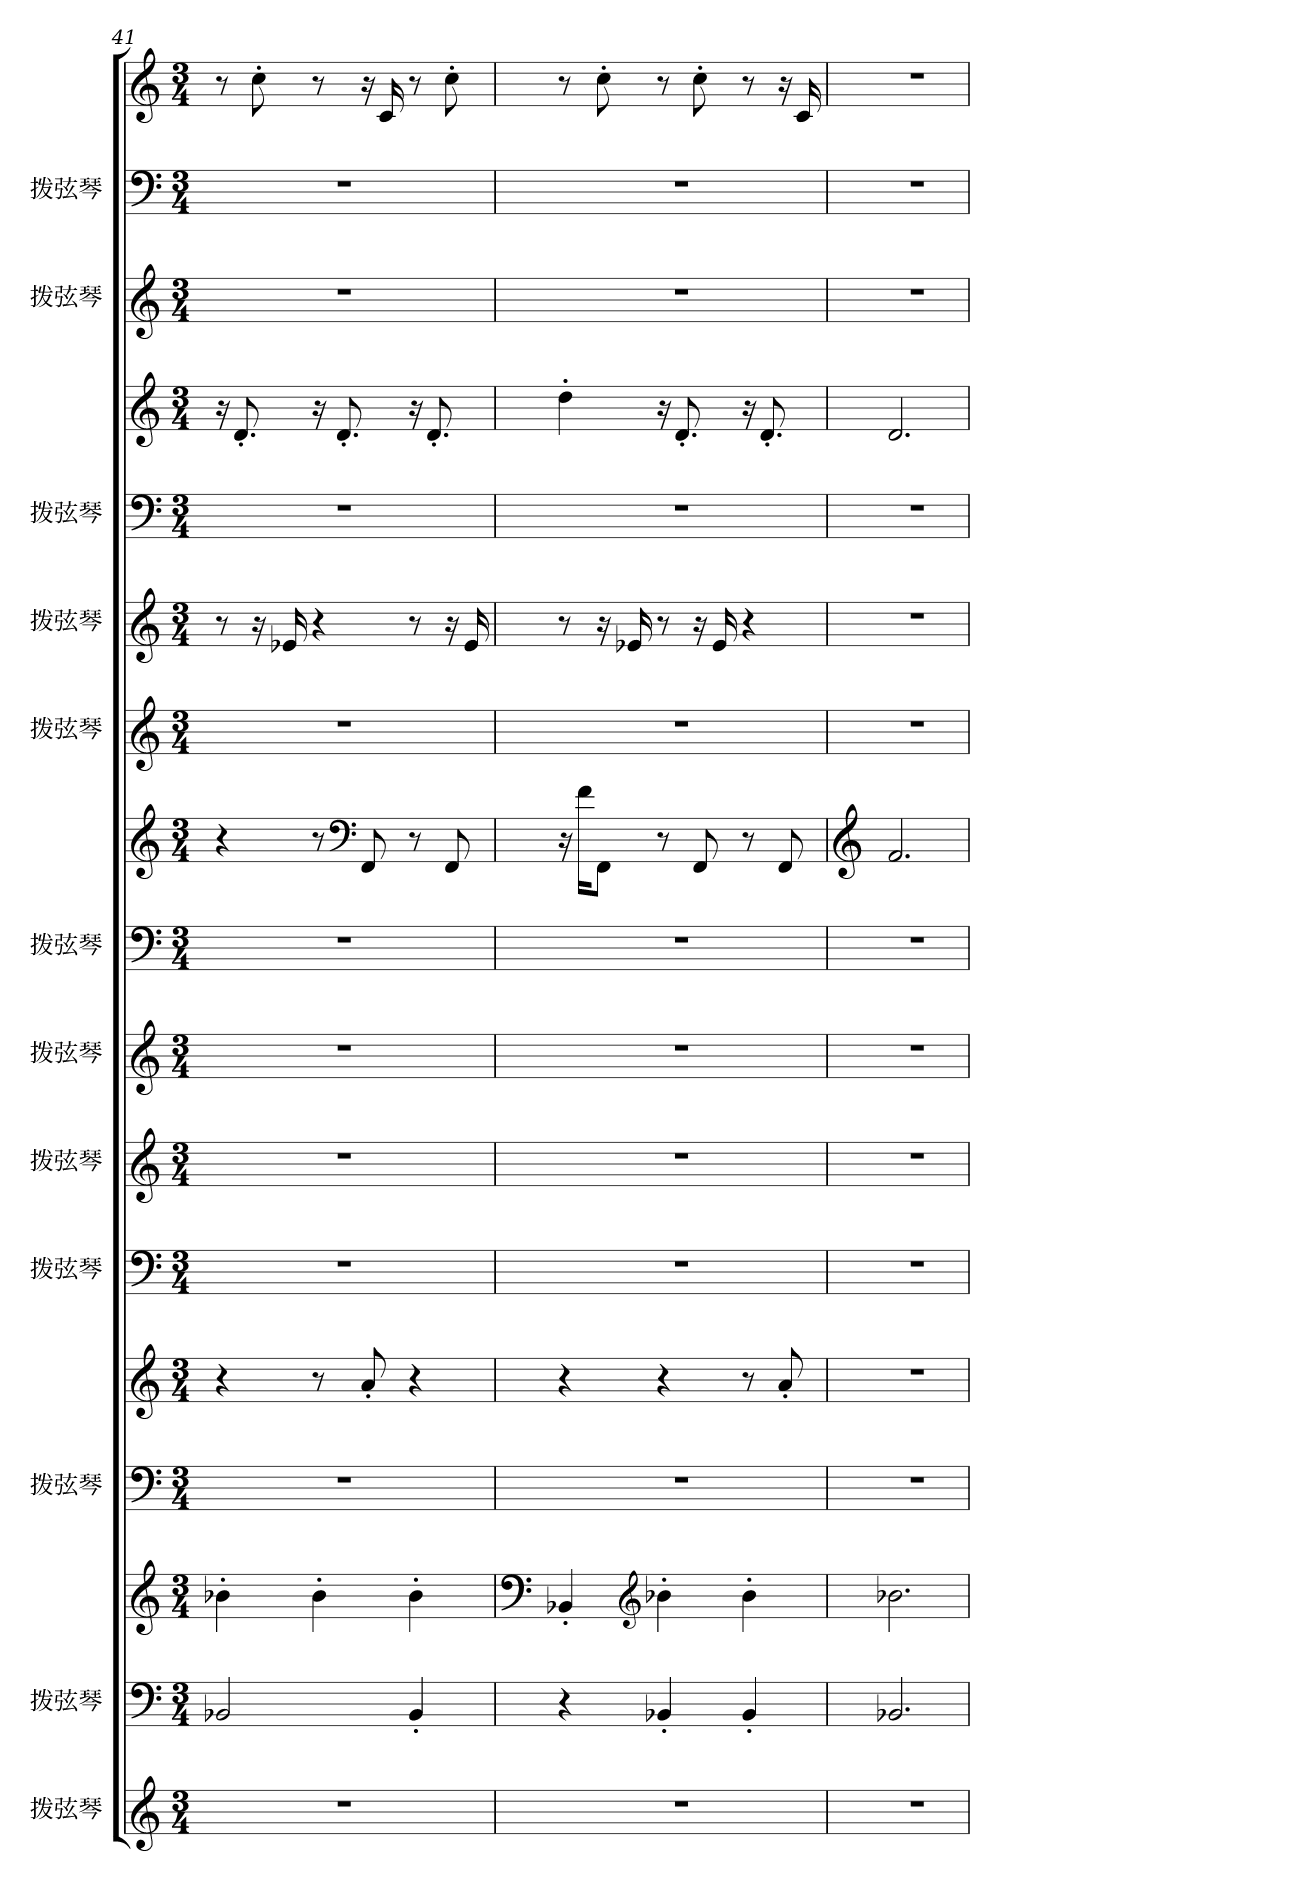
**kern	**kern	**kern	**kern	**kern	**kern	**kern	**kern	**kern	**kern	**kern	**kern	**kern	**kern	**kern	**kern	**kern
*part12	*part11	*part11	*part10	*part10	*part9	*part8	*part7	*part6	*part6	*part5	*part4	*part3	*part3	*part2	*part1	*part1
*staff17	*staff16	*staff15	*staff14	*staff13	*staff12	*staff11	*staff10	*staff9	*staff8	*staff7	*staff6	*staff5	*staff4	*staff3	*staff2	*staff1
*I"拨弦琴	*I"拨弦琴	*	*I"拨弦琴	*	*I"拨弦琴	*I"拨弦琴	*I"拨弦琴	*I"拨弦琴	*	*I"拨弦琴	*I"拨弦琴	*I"拨弦琴	*	*I"拨弦琴	*I"拨弦琴	*
!!LO:PB:g=z
*clefG2	*clefF4	*clefG2	*clefF4	*clefG2	*clefF4	*clefG2	*clefG2	*clefF4	*clefG2	*clefG2	*clefG2	*clefF4	*clefG2	*clefG2	*clefF4	*clefG2
*k[]	*k[]	*k[]	*k[]	*k[]	*k[]	*k[]	*k[]	*k[]	*k[]	*k[]	*k[]	*k[]	*k[]	*k[]	*k[]	*k[]
*M3/4	*M3/4	*M3/4	*M3/4	*M3/4	*M3/4	*M3/4	*M3/4	*M3/4	*M3/4	*M3/4	*M3/4	*M3/4	*M3/4	*M3/4	*M3/4	*M3/4
=41	=41	=41	=41	=41	=41	=41	=41	=41	=41	=41	=41	=41	=41	=41	=41	=41
2.r	2BB-X/	4b-X'\	2.r	4r	2.r	2.r	2.r	2.r	4r	2.r	8r	2.r	16r	2.r	2.r	8r
.	.	.	.	.	.	.	.	.	.	.	.	.	8.d'/	.	.	.
.	.	.	.	.	.	.	.	.	.	.	16r	.	.	.	.	8cc'\
.	.	.	.	.	.	.	.	.	.	.	16e-X/	.	.	.	.	.
.	.	4b-'\	.	8r	.	.	.	.	8r	.	4r	.	16r	.	.	8r
.	.	.	.	.	.	.	.	.	.	.	.	.	8.d'/	.	.	.
*	*	*	*	*	*	*	*	*	*clefF4	*	*	*	*	*	*	*
.	.	.	.	8a'/	.	.	.	.	8FF/	.	.	.	.	.	.	16r
.	.	.	.	.	.	.	.	.	.	.	.	.	.	.	.	16c/
.	4BB-'/	4b-'\	.	4r	.	.	.	.	8r	.	8r	.	16r	.	.	8r
.	.	.	.	.	.	.	.	.	.	.	.	.	8.d'/	.	.	.
.	.	.	.	.	.	.	.	.	8FF/	.	16r	.	.	.	.	8cc'\
.	.	.	.	.	.	.	.	.	.	.	16e-/	.	.	.	.	.
=42	=42	=42	=42	=42	=42	=42	=42	=42	=42	=42	=42	=42	=42	=42	=42	=42
*	*	*clefF4	*	*	*	*	*	*	*	*	*	*	*	*	*	*
2.r	4r	4BB-X'/	2.r	4r	2.r	2.r	2.r	2.r	16r	2.r	8r	2.r	4dd'\	2.r	2.r	8r
.	.	.	.	.	.	.	.	.	16f\KL	.	.	.	.	.	.	.
.	.	.	.	.	.	.	.	.	8FF\J	.	16r	.	.	.	.	8cc'\
.	.	.	.	.	.	.	.	.	.	.	16e-X/	.	.	.	.	.
*	*	*clefG2	*	*	*	*	*	*	*	*	*	*	*	*	*	*
.	4BB-X'/	4b-X'\	.	4r	.	.	.	.	8r	.	8r	.	16r	.	.	8r
.	.	.	.	.	.	.	.	.	.	.	.	.	8.d'/	.	.	.
.	.	.	.	.	.	.	.	.	8FF/	.	16r	.	.	.	.	8cc'\
.	.	.	.	.	.	.	.	.	.	.	16e-/	.	.	.	.	.
.	4BB-'/	4b-'\	.	8r	.	.	.	.	8r	.	4r	.	16r	.	.	8r
.	.	.	.	.	.	.	.	.	.	.	.	.	8.d'/	.	.	.
.	.	.	.	8a'/	.	.	.	.	8FF/	.	.	.	.	.	.	16r
.	.	.	.	.	.	.	.	.	.	.	.	.	.	.	.	16c/
=43	=43	=43	=43	=43	=43	=43	=43	=43	=43	=43	=43	=43	=43	=43	=43	=43
*	*	*	*	*	*	*	*	*	*clefG2	*	*	*	*	*	*	*
2.r	2.BB-X/	2.b-X\	2.r	2.r	2.r	2.r	2.r	2.r	2.f/	2.r	2.r	2.r	2.d/	2.r	2.r	2.r
=	=	=	=	=	=	=	=	=	=	=	=	=	=	=	=	=
*-	*-	*-	*-	*-	*-	*-	*-	*-	*-	*-	*-	*-	*-	*-	*-	*-
